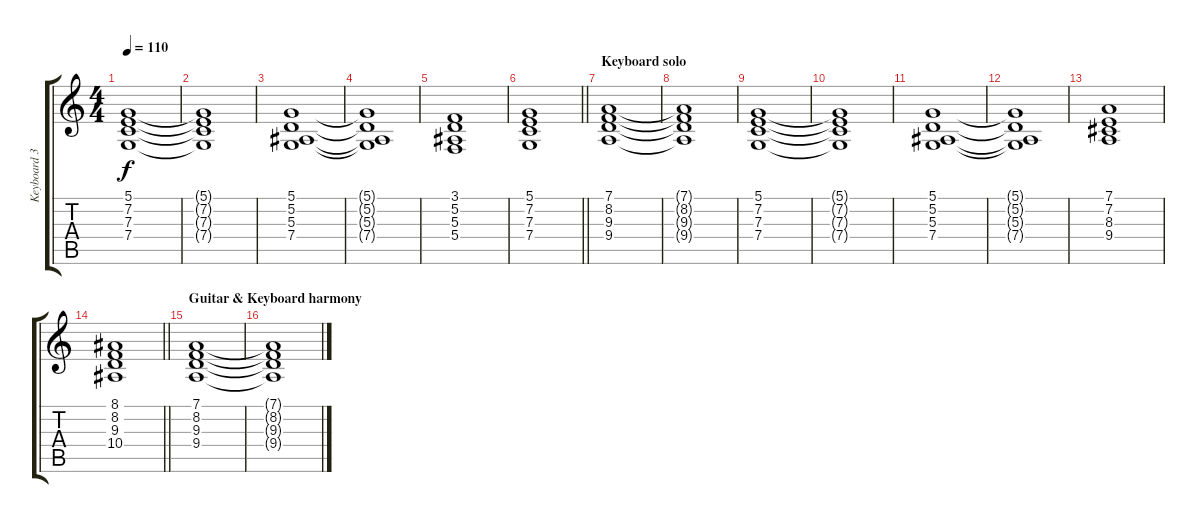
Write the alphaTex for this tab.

\track ("Keyboard 3 (Rhythm)" "Keyboard 3") {instrument synthstrings1}
\staff {score tabs}
\tuning (D4 A3 F3 C3 G2 D2) {hide}
\ts (4 4)
\tempo 110
\clef g2
\ks c
(5.1 7.2 7.3 7.4).1{dy f} |
(5.1{t} 7.2{t} 7.3{t} 7.4{t}).1 |
(5.1 5.2 5.3 7.4).1 |
(5.1{t} 5.2{t} 5.3{t} 7.4{t}).1 |
(3.1 5.2 5.3 5.4).1 |
\barLineRight lightlight
(5.1 7.2 7.3 7.4).1 |
\section ("" "Keyboard solo")
(7.1 8.2 9.3 9.4).1 |
(7.1{t} 8.2{t} 9.3{t} 9.4{t}).1 |
(5.1 7.2 7.3 7.4).1 |
(5.1{t} 7.2{t} 7.3{t} 7.4{t}).1 |
(5.1 5.2 5.3 7.4).1 |
(5.1{t} 5.2{t} 5.3{t} 7.4{t}).1 |
(7.1 7.2 8.3 9.4).1 |
\barLineRight lightlight
(8.1 8.2 9.3 10.4).1 |
\section ("" "Guitar & Keyboard harmony")
(7.1 8.2 9.3 9.4).1 |
(7.1{t} 8.2{t} 9.3{t} 9.4{t}).1
